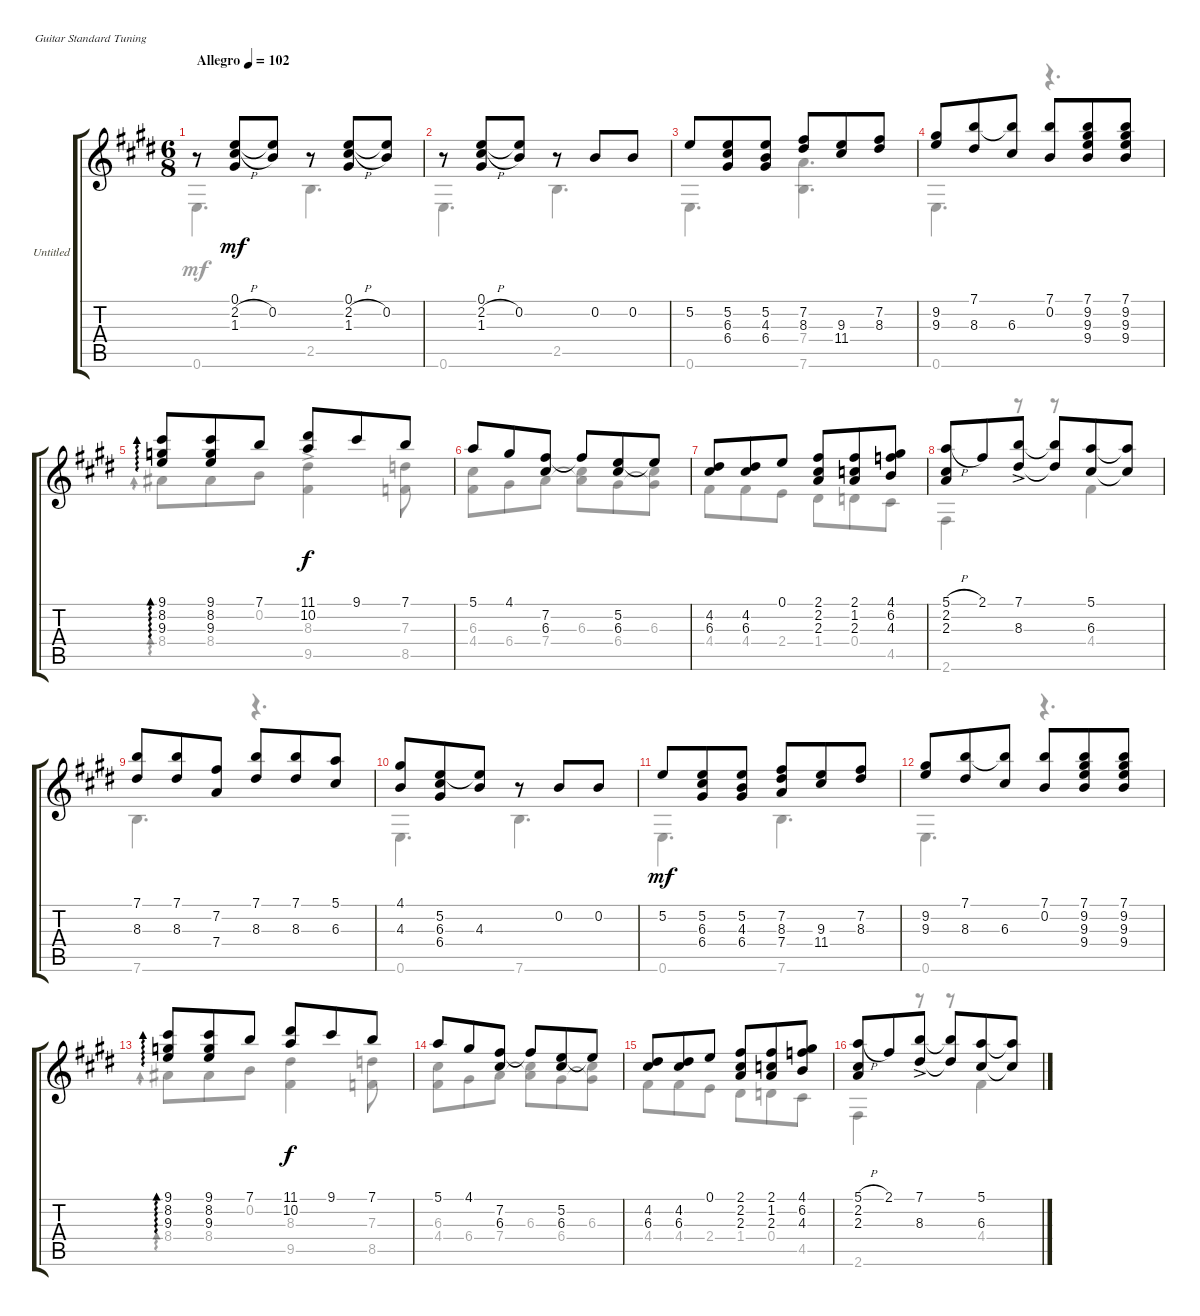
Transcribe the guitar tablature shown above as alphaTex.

\bracketExtendMode groupsimilarinstruments
\firstSystemTrackNameOrientation horizontal
\otherSystemsTrackNameOrientation horizontal
\track ("Untitled" "Untitled") {instrument acousticguitarnylon}
\staff {score tabs}
\tuning (E4 B3 G3 D3 A2 E2)
\voice
\ts (6 8)
\tempo (102 "Allegro")
\clef g2
\ks e
r.8{dy mf instrument acousticguitarnylon} (0.1 2.2{h} 1.3).8 (0.1{t} 0.2).8 r.8 (0.1 2.2{h} 1.3).8 (0.1{t} 0.2).8 |
r.8 (0.1 2.2{h} 1.3).8 (0.1{t} 0.2).8 r.8 0.2.8 0.2.8 |
5.2.8 (5.2 6.3 6.4).8 (5.2 4.3 6.4).8 (7.2 8.3).8 (9.3 11.4).8 (7.2 8.3).8 |
(9.2 9.3).8 (7.1 8.3).8 (7.1{t} 6.3).8 (7.1 0.2).8 (7.1 9.2 9.3 9.4).8 (7.1 9.2 9.3 9.4).8 |
(9.1 8.2 9.3).8{ad 0} (9.1 8.2 9.3).8 7.1.8 (11.1 10.2).8{dy f} 9.1.8 7.1.8 |
5.1.8 4.1.8 (7.2 6.3).8 7.2{t}.8 (5.2 6.3).8 5.2{t}.8 |
(4.2 6.3).8 (4.2 6.3).8 0.1.8 (2.1 2.2 2.3).8 (2.1 1.2 2.3).8 (4.1 6.2 4.3).8 |
(5.1{h} 2.2 2.3).8 2.1.8 (7.1{ac} 8.3{ac}).8 (7.1{t} 8.3{t}).8 (5.1 6.3).8 (5.1{t} 6.3{t}).8 |
(7.1 8.3).8 (7.1 8.3).8 (7.2 7.4).8 (7.1 8.3).8 (7.1 8.3).8 (5.1 6.3).8 |
(4.1 4.3).8 (5.2 6.3 6.4).8 (5.2{t} 4.3).8 r.8 0.2.8 0.2.8 |
5.2.8{dy mf} (5.2 6.3 6.4).8 (5.2 4.3 6.4).8 (7.2 8.3 7.4).8 (9.3 11.4).8 (7.2 8.3).8 |
(9.2 9.3).8 (7.1 8.3).8 (7.1{t} 6.3).8 (7.1 0.2).8 (7.1 9.2 9.3 9.4).8 (7.1 9.2 9.3 9.4).8 |
(9.1 8.2 9.3).8{ad 0} (9.1 8.2 9.3).8 7.1.8 (11.1 10.2).8{dy f} 9.1.8 7.1.8 |
5.1.8 4.1.8 (7.2 6.3).8 7.2{t}.8 (5.2 6.3).8 5.2{t}.8 |
(4.2 6.3).8 (4.2 6.3).8 0.1.8 (2.1 2.2 2.3).8 (2.1 1.2 2.3).8 (4.1 6.2 4.3).8 |
(5.1{h} 2.2 2.3).8 2.1.8 (7.1{ac} 8.3{ac}).8 (7.1{t} 8.3{t}).8 (5.1 6.3).8 (5.1{t} 6.3{t}).8
\voice
\clef g2
\ottava regular
\simile none
\ks e
0.6.4{d dy mf} 2.5.4{d} |
0.6.4{d} 2.5.4{d} |
0.6.4{d} (7.4 7.6).4{d} |
0.6.4{d} r.4{d} |
8.4.8{ad 0} 8.4.8 0.2.8 (8.3{ac} 9.5{ac}).4{dy f} (7.3 8.5).8 |
(6.3 4.4).8 6.4.8 7.4.8 (6.3 7.4{t}).8 6.4.8 (6.3 6.4{t}).8 |
4.4.8 4.4.8 2.4.8 1.4.8 0.4.8 4.5.8 |
2.6.4 r.8 r.8 4.4.4 |
7.6.4{d} r.4{d} |
0.6.4{d} 7.6.4{d} |
0.6.4{d dy mf} 7.6.4{d} |
0.6.4{d} r.4{d} |
8.4.8{ad 0} 8.4.8 0.2.8 (8.3 9.5).4{dy f} (7.3 8.5).8 |
(6.3 4.4).8 6.4.8 7.4.8 (6.3 7.4{t}).8 6.4.8 (6.3 6.4{t}).8 |
4.4.8 4.4.8 2.4.8 1.4.8 0.4.8 4.5.8 |
2.6.4 r.8 r.8 4.4.4
